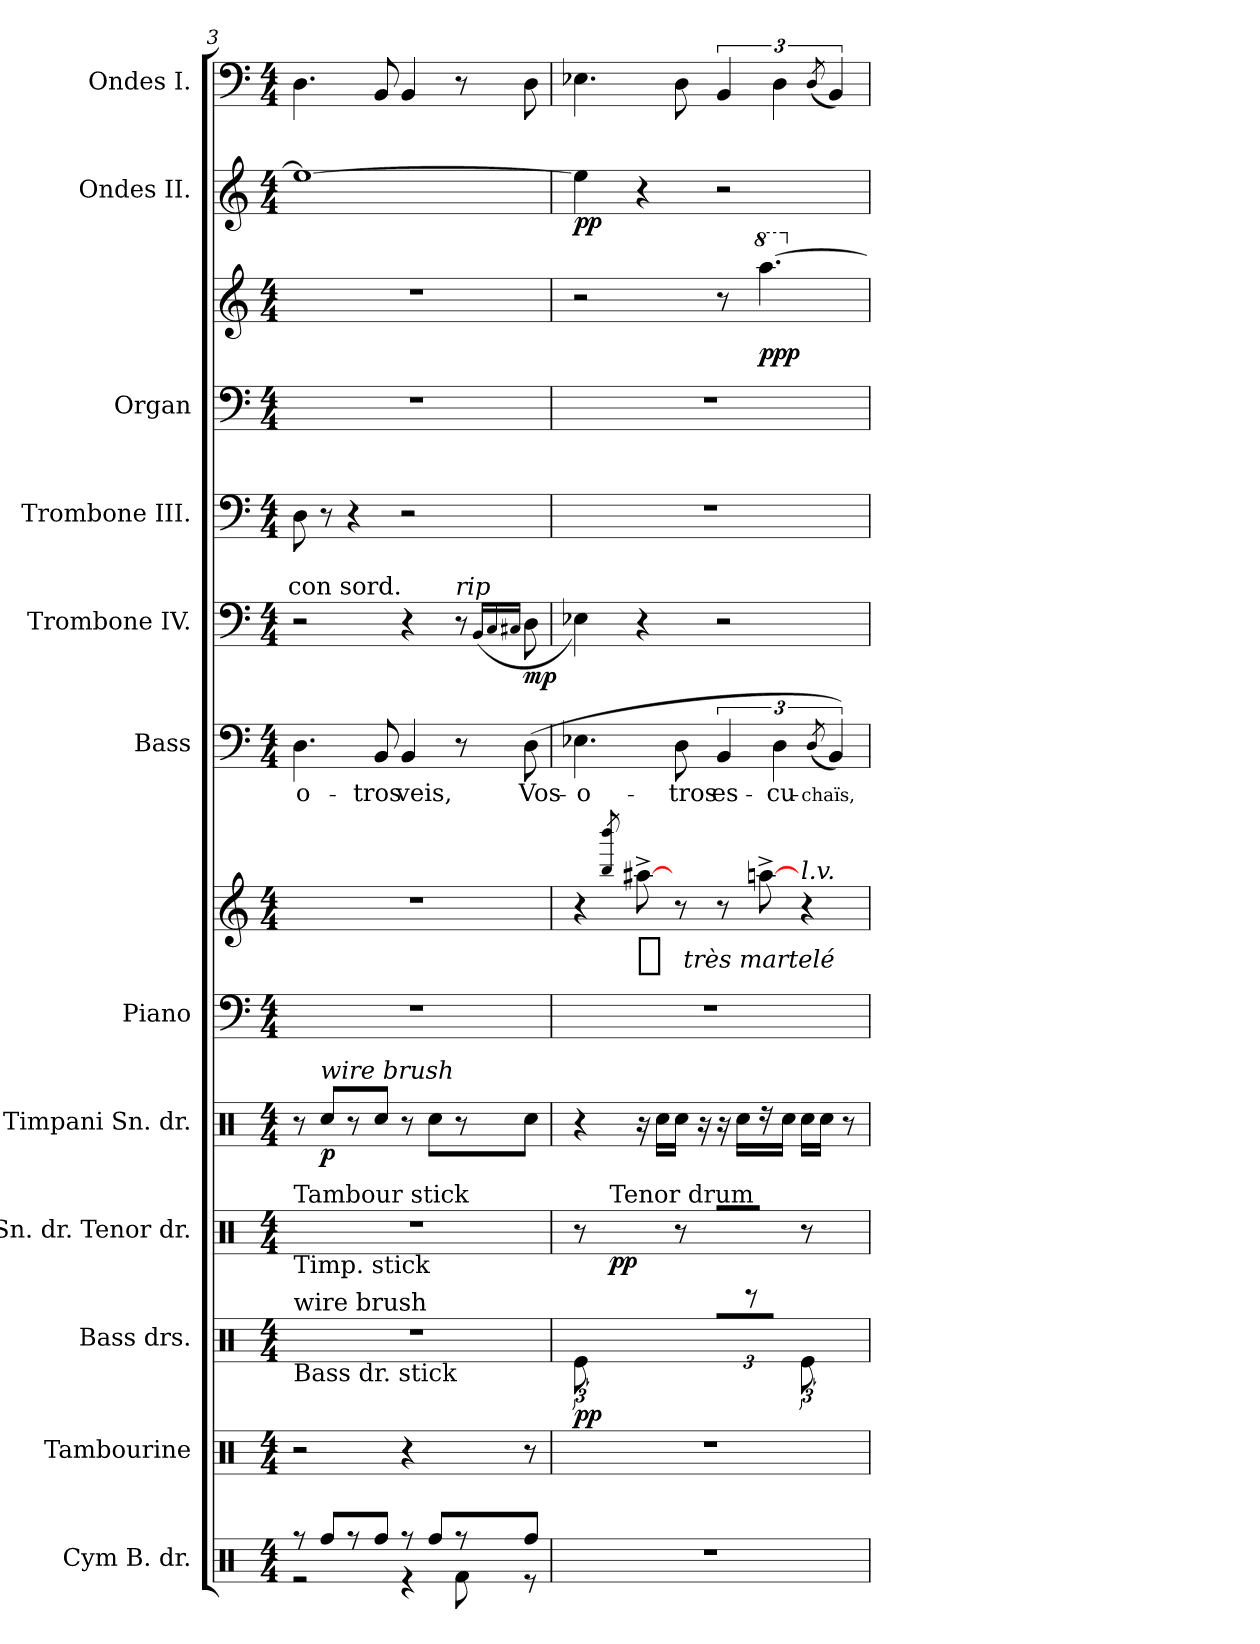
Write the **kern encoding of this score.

**kern	**kern	**kern	**dynam	**kern	**dynam	**kern	**dynam	**kern	**kern	**dynam	**kern	**text	**kern	**dynam	**kern	**kern	**kern	**dynam	**kern	**dynam	**kern
*part12	*part11	*part10	*part10	*part9	*part9	*part8	*part8	*part7	*part7	*part7	*part6	*part6	*part5	*part5	*part4	*part3	*part3	*part3	*part2	*part2	*part1
*staff14	*staff13	*staff12	*staff12	*staff11	*staff11	*staff10	*staff10	*staff9	*staff8	*staff8/9	*staff7	*staff7	*staff6	*staff6	*staff5	*staff4	*staff3	*staff3/4	*staff2	*staff2	*staff1
*I"Cym B. dr.	*I"Tambourine	*I"Bass drs.	*	*I"Sn. dr. Tenor dr.	*	*I"Timpani Sn. dr.	*	*I"Piano	*	*	*I"Bass	*	*I"Trombone IV.	*	*I"Trombone III.	*I"Organ	*	*	*I"Ondes II.	*	*I"Ondes I.
*	*	*	*	*	*	*I'Timp.	*	*I'Pno	*	*	*I'B	*	*I'Tbn.	*	*I'Tbn.	*I'Org.	*	*	*	*	*
*clefX	*clefX	*clefX	*	*clefX	*	*clefX	*	*clefF4	*clefG2	*	*clefF4	*	*clefF4	*	*clefF4	*clefF4	*clefG2	*	*clefG2	*	*clefF4
*k[]	*k[]	*k[]	*	*k[]	*	*k[]	*	*k[]	*k[]	*	*k[]	*	*k[]	*	*k[]	*k[]	*k[]	*	*k[]	*	*k[]
*C:	*C:	*C:	*	*C:	*	*C:	*	*C:	*C:	*	*C:	*	*C:	*	*C:	*C:	*C:	*	*C:	*	*C:
*M4/4	*M4/4	*M4/4	*	*M4/4	*	*M4/4	*	*M4/4	*M4/4	*	*M4/4	*	*M4/4	*	*M4/4	*M4/4	*M4/4	*	*M4/4	*	*M4/4
=3	=3	=3	=3	=3	=3	=3	=3	=3	=3	=3	=3	=3	=3	=3	=3	=3	=3	=3	=3	=3	=3
*^	*	*	*	*	*	*	*	*	*	*	*	*	*	*	*	*	*	*	*	*	*
!	!	!	!	!	!LO:TX:b:t=Timp. stick	!	!	!	!	!	!	!	!	!	!	!	!	!	!	!	!	!
!	!	!	!	!	!LO:TX:a:t=Tambour stick	!	!	!	!	!	!	!	!	!	!	!	!	!	!	!	!	!
!	!	!	!LO:TX:a:t=wire brush	!	!	!	!	!	!	!	!	!	!	!	!	!	!	!	!	!	!	!
!	!	!	!LO:TX:b:t=Bass dr. stick	!	!	!	!	!	!	!	!	!	!	!	!	!	!	!	!	!	!	!
8rff	2r	2r	1r	.	1r	.	8r	.	1r	1r	.	4.D	-o-	2r	.	8D	1r	1r	.	1ee_	.	4.D
!	!	!	!	!	!	!	!LO:TX:a:i:t=wire brush	!	!	!	!	!	!	!	!	!	!	!	!	!	!	!
8Rff/L	.	.	.	.	.	.	8RccL	p	.	.	.	.	.	.	.	8r	.	.	.	.	.	.
8rff	.	.	.	.	.	.	8r	.	.	.	.	.	.	.	.	4r	.	.	.	.	.	.
8Rff/J	.	.	.	.	.	.	8Rcc/J	.	.	.	.	8BB	-tros	.	.	.	.	.	.	.	.	8BB
!	!	!	!	!	!	!	!	!	!	!	!	!	!	!LO:TX:a:rj:t=con sord.	!	!	!	!	!	!	!	!
8rff	4r	4r	.	.	.	.	8r	.	.	.	.	4BB	veis,	4r	.	2r	.	.	.	.	.	4BB
8Rff/L	.	.	.	.	.	.	8RccL	.	.	.	.	.	.	.	.	.	.	.	.	.	.	.
!	!	!	!	!	!	!	!	!	!	!	!	!	!	!LO:TX:a:i:t=rip	!	!	!	!	!	!	!	!
*	*	*tremolo	*	*	*	*	*	*	*	*	*	*	*	*	*	*	*	*	*	*	*	*
8rff	8Rf\	32R\LLL	.	.	.	.	8r	.	.	.	.	8r	.	8r	.	.	.	.	.	.	.	8r
.	.	32R\	.	.	.	.	.	.	.	.	.	.	.	.	.	.	.	.	.	.	.	.
.	.	32R\	.	.	.	.	.	.	.	.	.	.	.	.	.	.	.	.	.	.	.	.
.	.	32R\	.	.	.	.	.	.	.	.	.	.	.	.	.	.	.	.	.	.	.	.
*	*	*Xtremolo	*	*	*	*	*	*	*	*	*	*	*	*	*	*	*	*	*	*	*	*
.	.	.	.	.	.	.	.	.	.	.	.	.	.	(>16qqBB/LL	.	.	.	.	.	.	.	.
.	.	.	.	.	.	.	.	.	.	.	.	.	.	16qqC/	.	.	.	.	.	.	.	.
.	.	.	.	.	.	.	.	.	.	.	.	.	.	16qqC#X/JJ	.	.	.	.	.	.	.	.
8Rff/J	8re	8r	.	.	.	.	8RccJ	.	.	.	.	(8D	Vos-	8D	mp	.	.	.	.	.	.	8D
*v	*v	*	*	*	*	*	*	*	*	*	*	*	*	*	*	*	*	*	*	*	*	*
=4	=4	=4	=4	=4	=4	=4	=4	=4	=4	=4	=4	=4	=4	=4	=4	=4	=4	=4	=4	=4	=4
1r	1r	12Re\	pp	8r	.	4r	.	1r	4r	.	4.E-X	-o-	4E-X)	.	1r	1r	2r	.	4ee]	pp	4.E-X
.	.	6R/	.	.	.	.	.	.	.	.	.	.	.	.	.	.	.	.	.	.	.
!	!	!	!	!LO:TX:a:t=Tenor drum	!	!	!	!	!	!	!	!	!	!	!	!	!	!	!	!	!
.	.	.	.	8R/	pp	.	.	.	.	.	.	.	.	.	.	.	.	.	.	.	.
.	.	.	.	.	.	.	.	.	8qbb/ 8qbbb/	.	.	.	.	.	.	.	.	.	.	.	.
!	!	!	!	!	!	!	!	!	!	!LO:DY:t=%s très martelé	!	!	!	!	!	!	!	!	!	!	!
.	.	6R/	.	8R\	.	16r	.	.	[8aa#X^	f	.	.	4r	.	.	.	.	.	4r	.	.
.	.	.	.	.	.	16RccLL	.	.	.	.	.	.	.	.	.	.	.	.	.	.	.
.	.	.	.	8r	.	16RccJJ	.	.	8r	.	8D	-tros	.	.	.	.	.	.	.	.	8D
.	.	12R/	.	.	.	.	.	.	.	.	.	.	.	.	.	.	.	.	.	.	.
.	.	.	.	.	.	16r	.	.	.	.	.	.	.	.	.	.	.	.	.	.	.
.	.	12R/L	.	8R\L	.	16r	.	.	8r	.	6BB	es-	2r	.	.	.	8r	.	2r	.	6BB
.	.	.	.	.	.	16RccLL	.	.	.	.	.	.	.	.	.	.	.	.	.	.	.
.	.	12r	.	.	.	.	.	.	.	.	.	.	.	.	.	.	.	.	.	.	.
*	*	*	*	*	*	*	*	*	*	*	*	*	*	*	*	*	*8va	*	*	*	*
.	.	.	.	8R/J	.	16r	.	.	[8aan^	.	.	.	.	.	.	.	[4.aaa	ppp	.	.	.
.	.	12R/J	.	.	.	.	.	.	.	.	6D	-cu-	.	.	.	.	.	.	.	.	6D
.	.	.	.	.	.	16RccJJ	.	.	.	.	.	.	.	.	.	.	.	.	.	.	.
!	!	!	!	!	!	!	!	!	!LO:TX:a:i:t=l.v.	!	!	!	!	!	!	!	!	!	!	!	!
.	.	12Re\	.	8r	.	16RccLL	.	.	4r	.	.	.	.	.	.	.	.	.	.	.	.
.	.	.	.	.	.	16RccJJ	.	.	.	.	.	.	.	.	.	.	.	.	.	.	.
.	.	.	.	.	.	.	.	.	.	.	(<8qD/	-chaïs,	.	.	.	.	.	.	.	.	(<8qD/
.	.	6R/	.	.	.	.	.	.	.	.	6BB))	.	.	.	.	.	.	.	.	.	6BB)
.	.	.	.	8R/	.	8r	.	.	.	.	.	.	.	.	.	.	.	.	.	.	.
*	*	*	*	*	*	*	*	*	*	*	*	*	*	*	*	*	*X8va	*	*	*	*
=	=	=	=	=	=	=	=	=	=	=	=	=	=	=	=	=	=	=	=	=	=
*-	*-	*-	*-	*-	*-	*-	*-	*-	*-	*-	*-	*-	*-	*-	*-	*-	*-	*-	*-	*-	*-
